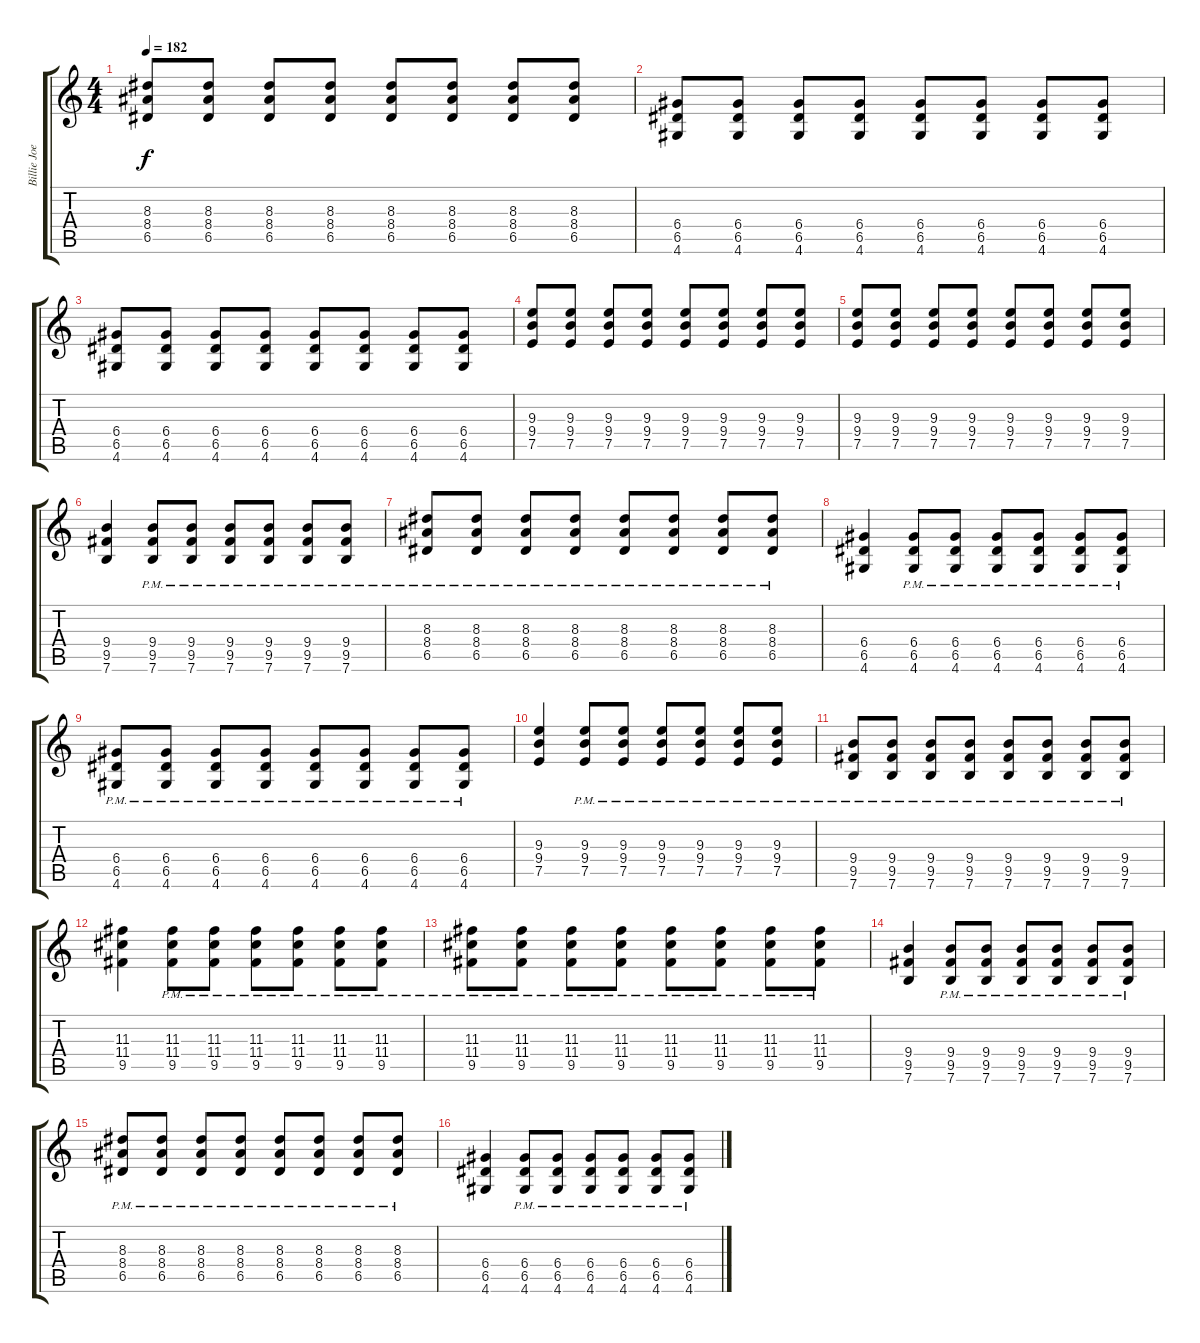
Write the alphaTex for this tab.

\track ("Billie Joe" "Billie Joe") {instrument overdrivenguitar}
\staff {score tabs}
\tuning (E4 B3 G3 D3 A2 E2) {hide}
\ts (4 4)
\tempo 182
\clef g2
\ks c
(8.3 8.4 6.5).8{dy f} (8.3 8.4 6.5).8 (8.3 8.4 6.5).8 (8.3 8.4 6.5).8 (8.3 8.4 6.5).8 (8.3 8.4 6.5).8 (8.3 8.4 6.5).8 (8.3 8.4 6.5).8 |
(6.4 6.5 4.6).8 (6.4 6.5 4.6).8 (6.4 6.5 4.6).8 (6.4 6.5 4.6).8 (6.4 6.5 4.6).8 (6.4 6.5 4.6).8 (6.4 6.5 4.6).8 (6.4 6.5 4.6).8 |
(6.4 6.5 4.6).8 (6.4 6.5 4.6).8 (6.4 6.5 4.6).8 (6.4 6.5 4.6).8 (6.4 6.5 4.6).8 (6.4 6.5 4.6).8 (6.4 6.5 4.6).8 (6.4 6.5 4.6).8 |
(9.3 9.4 7.5).8 (9.3 9.4 7.5).8 (9.3 9.4 7.5).8 (9.3 9.4 7.5).8 (9.3 9.4 7.5).8 (9.3 9.4 7.5).8 (9.3 9.4 7.5).8 (9.3 9.4 7.5).8 |
(9.3 9.4 7.5).8 (9.3 9.4 7.5).8 (9.3 9.4 7.5).8 (9.3 9.4 7.5).8 (9.3 9.4 7.5).8 (9.3 9.4 7.5).8 (9.3 9.4 7.5).8 (9.3 9.4 7.5).8 |
(9.4 9.5 7.6).4 (9.4{pm} 9.5{pm} 7.6{pm}).8 (9.4{pm} 9.5{pm} 7.6{pm}).8 (9.4{pm} 9.5{pm} 7.6{pm}).8 (9.4{pm} 9.5{pm} 7.6{pm}).8 (9.4{pm} 9.5{pm} 7.6{pm}).8 (9.4{pm} 9.5{pm} 7.6{pm}).8 |
(8.3{pm} 8.4{pm} 6.5{pm}).8 (8.3{pm} 8.4{pm} 6.5{pm}).8 (8.3{pm} 8.4{pm} 6.5{pm}).8 (8.3{pm} 8.4{pm} 6.5{pm}).8 (8.3{pm} 8.4{pm} 6.5{pm}).8 (8.3{pm} 8.4{pm} 6.5{pm}).8 (8.3{pm} 8.4{pm} 6.5{pm}).8 (8.3{pm} 8.4{pm} 6.5{pm}).8 |
(6.4 6.5 4.6).4 (6.4{pm} 6.5{pm} 4.6{pm}).8 (6.4{pm} 6.5{pm} 4.6{pm}).8 (6.4{pm} 6.5{pm} 4.6{pm}).8 (6.4{pm} 6.5{pm} 4.6{pm}).8 (6.4{pm} 6.5{pm} 4.6{pm}).8 (6.4{pm} 6.5{pm} 4.6{pm}).8 |
(6.4{pm} 6.5{pm} 4.6{pm}).8 (6.4{pm} 6.5{pm} 4.6{pm}).8 (6.4{pm} 6.5{pm} 4.6{pm}).8 (6.4{pm} 6.5{pm} 4.6{pm}).8 (6.4{pm} 6.5{pm} 4.6{pm}).8 (6.4{pm} 6.5{pm} 4.6{pm}).8 (6.4{pm} 6.5{pm} 4.6{pm}).8 (6.4{pm} 6.5{pm} 4.6{pm}).8 |
(9.3 9.4 7.5).4 (9.3{pm} 9.4{pm} 7.5{pm}).8 (9.3{pm} 9.4{pm} 7.5{pm}).8 (9.3{pm} 9.4{pm} 7.5{pm}).8 (9.3{pm} 9.4{pm} 7.5{pm}).8 (9.3{pm} 9.4{pm} 7.5{pm}).8 (9.3{pm} 9.4{pm} 7.5{pm}).8 |
(9.4{pm} 9.5{pm} 7.6{pm}).8 (9.4{pm} 9.5{pm} 7.6{pm}).8 (9.4{pm} 9.5{pm} 7.6{pm}).8 (9.4{pm} 9.5{pm} 7.6{pm}).8 (9.4{pm} 9.5{pm} 7.6{pm}).8 (9.4{pm} 9.5{pm} 7.6{pm}).8 (9.4{pm} 9.5{pm} 7.6{pm}).8 (9.4{pm} 9.5{pm} 7.6{pm}).8 |
(11.3 11.4 9.5).4 (11.3{pm} 11.4{pm} 9.5{pm}).8 (11.3{pm} 11.4{pm} 9.5{pm}).8 (11.3{pm} 11.4{pm} 9.5{pm}).8 (11.3{pm} 11.4{pm} 9.5{pm}).8 (11.3{pm} 11.4{pm} 9.5{pm}).8 (11.3{pm} 11.4{pm} 9.5{pm}).8 |
(11.3{pm} 11.4{pm} 9.5{pm}).8 (11.3{pm} 11.4{pm} 9.5{pm}).8 (11.3{pm} 11.4{pm} 9.5{pm}).8 (11.3{pm} 11.4{pm} 9.5{pm}).8 (11.3{pm} 11.4{pm} 9.5{pm}).8 (11.3{pm} 11.4{pm} 9.5{pm}).8 (11.3{pm} 11.4{pm} 9.5{pm}).8 (11.3{pm} 11.4{pm} 9.5{pm}).8 |
(9.4 9.5 7.6).4 (9.4{pm} 9.5{pm} 7.6{pm}).8 (9.4{pm} 9.5{pm} 7.6{pm}).8 (9.4{pm} 9.5{pm} 7.6{pm}).8 (9.4{pm} 9.5{pm} 7.6{pm}).8 (9.4{pm} 9.5{pm} 7.6{pm}).8 (9.4{pm} 9.5{pm} 7.6{pm}).8 |
(8.3{pm} 8.4{pm} 6.5{pm}).8 (8.3{pm} 8.4{pm} 6.5{pm}).8 (8.3{pm} 8.4{pm} 6.5{pm}).8 (8.3{pm} 8.4{pm} 6.5{pm}).8 (8.3{pm} 8.4{pm} 6.5{pm}).8 (8.3{pm} 8.4{pm} 6.5{pm}).8 (8.3{pm} 8.4{pm} 6.5{pm}).8 (8.3{pm} 8.4{pm} 6.5{pm}).8 |
(6.4 6.5 4.6).4 (6.4{pm} 6.5{pm} 4.6{pm}).8 (6.4{pm} 6.5{pm} 4.6{pm}).8 (6.4{pm} 6.5{pm} 4.6{pm}).8 (6.4{pm} 6.5{pm} 4.6{pm}).8 (6.4{pm} 6.5{pm} 4.6{pm}).8 (6.4{pm} 6.5{pm} 4.6{pm}).8
